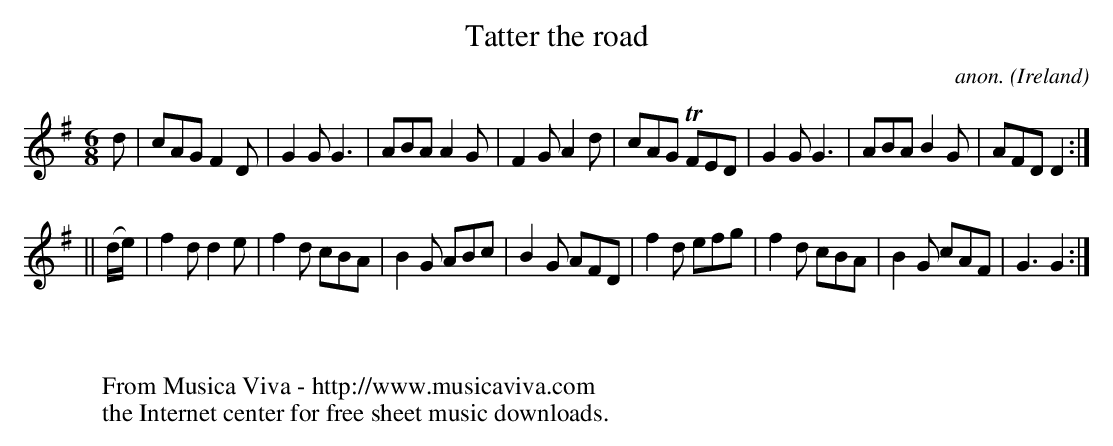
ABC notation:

X:1
T:Tatter the road
C:anon.
O:Ireland
m:Mn = (3n/o/n/
M:6/8
L:1/8
K:G
d|cAG F2D|G2G G3|ABA A2G|F2G A2d|cAG TFED|G2G G3|ABA B2G|AFD D2:|
||(d/e/)|f2d d2e|f2d cBA|B2G ABc|B2G AFD|f2d efg|f2d cBA|B2G cAF|G3G2:|
W:
W:
W:  From Musica Viva - http://www.musicaviva.com
W:  the Internet center for free sheet music downloads.
